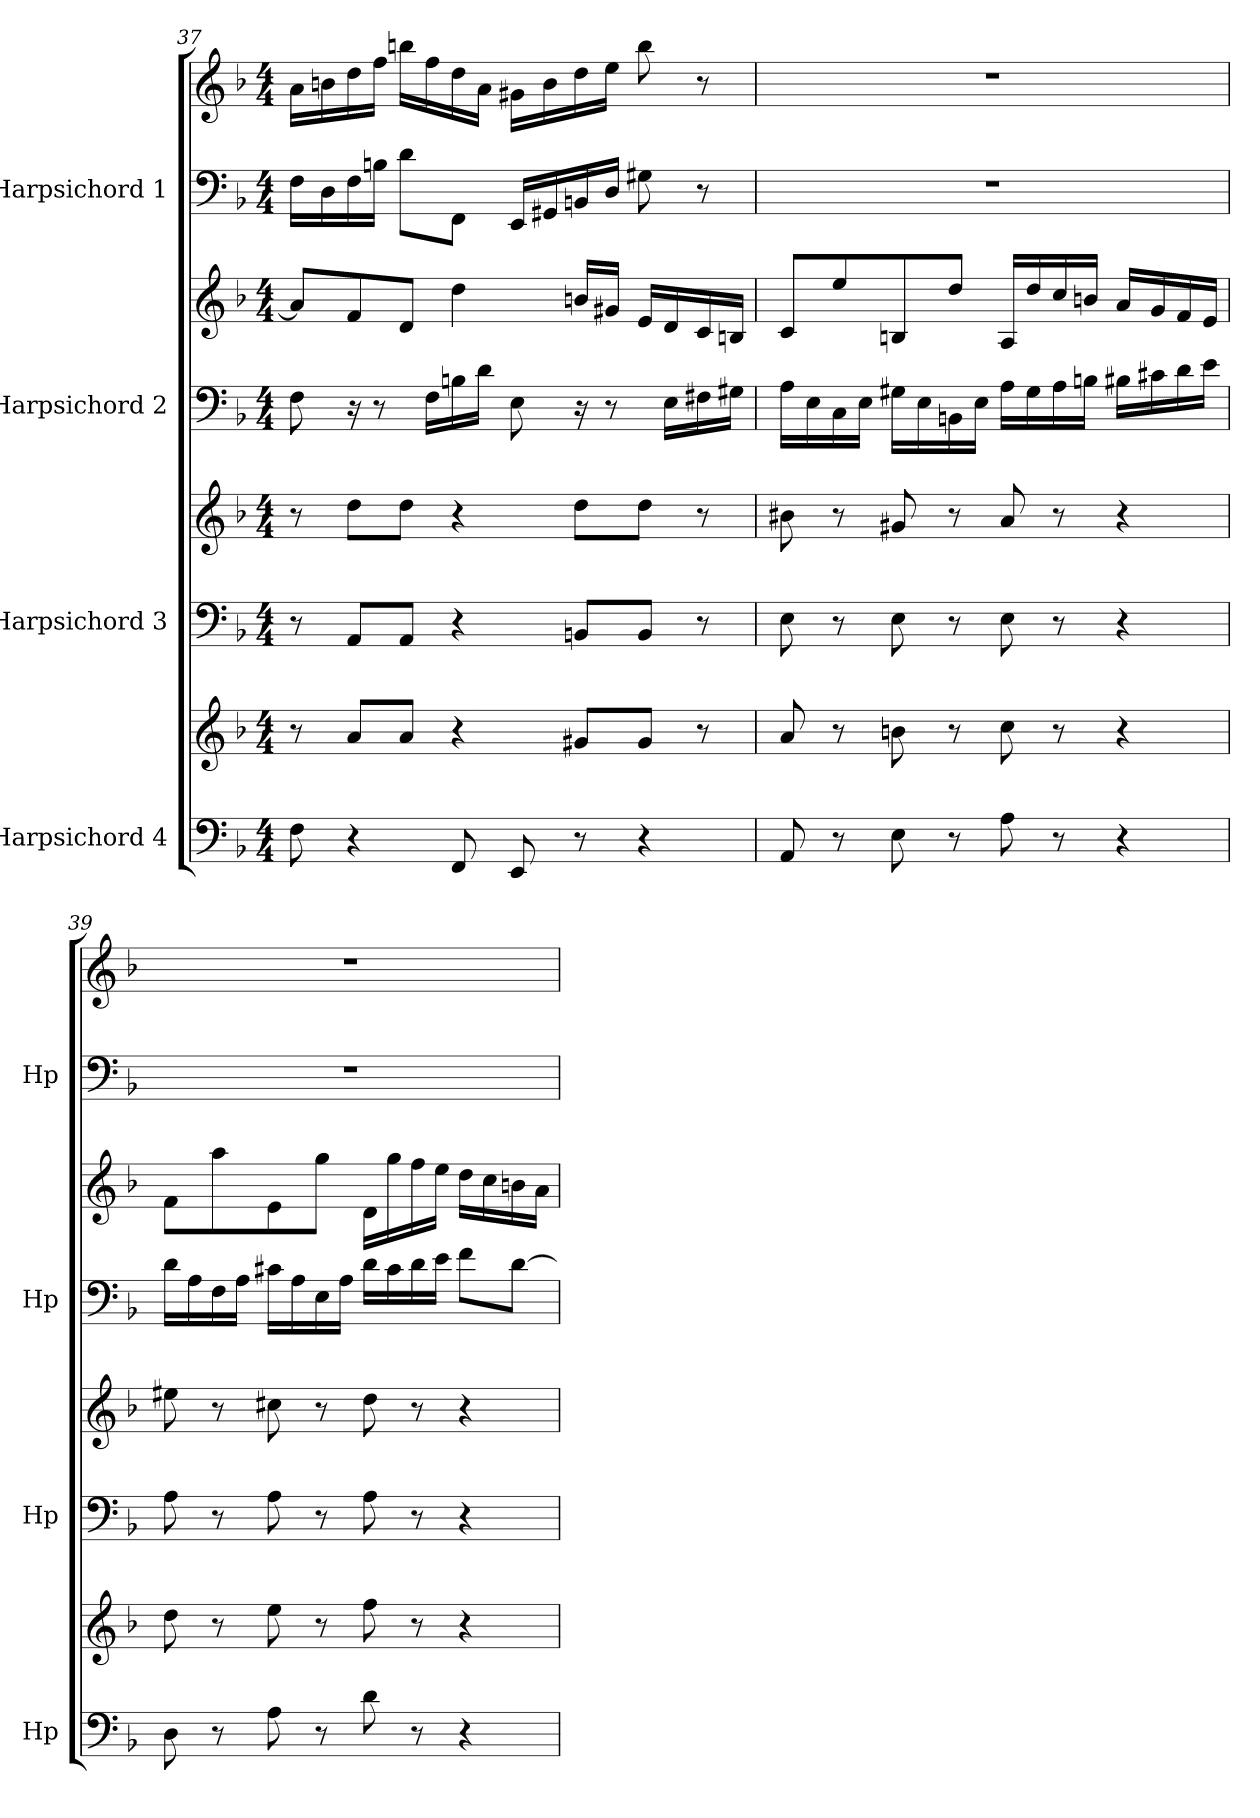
**kern	**kern	**kern	**kern	**kern	**kern	**kern	**kern
*part4	*part4	*part3	*part3	*part2	*part2	*part1	*part1
*staff8	*staff7	*staff6	*staff5	*staff4	*staff3	*staff2	*staff1
*I"Harpsichord 4	*	*I"Harpsichord 3	*	*I"Harpsichord 2	*	*I"Harpsichord 1	*
*I'Hp	*	*I'Hp	*	*I'Hp	*	*I'Hp	*
!!LO:LB:g=z
*clefF4	*clefG2	*clefF4	*clefG2	*clefF4	*clefG2	*clefF4	*clefG2
*k[b-]	*k[b-]	*k[b-]	*k[b-]	*k[b-]	*k[b-]	*k[b-]	*k[b-]
*M4/4	*M4/4	*M4/4	*M4/4	*M4/4	*M4/4	*M4/4	*M4/4
=37	=37	=37	=37	=37	=37	=37	=37
8F\	8r	8r	8r	8F\	8a/L]	16F\LL	16a\LL
.	.	.	.	.	.	16D\	16bn\
4r	8a/L	8AA/L	8dd\L	16r	8f/	16F\	16dd\
.	.	.	.	8r	.	16Bn\JJ	16ff\JJ
.	8a/J	8AA/J	8dd\J	.	8d/J	8d\L	16bbn\LL
.	.	.	.	16F\LL	.	.	16ff\
8FF/	4r	4r	4r	16Bn\	4dd\	8FF\J	16dd\
.	.	.	.	16d\JJ	.	.	16a\JJ
8EE/	.	.	.	8E\	.	16EE/LL	16g#X\LL
.	.	.	.	.	.	16GG#X/	16b\
8r	8g#X/L	8BBn/L	8dd\L	16r	16bn/LL	16BBn/	16dd\
.	.	.	.	8r	16g#X/JJ	16D/JJ	16ee\JJ
4r	8g#/J	8BB/J	8dd\J	.	16e/LL	8G#X\	8bb\
.	.	.	.	16E\LL	16d/	.	.
.	8r	8r	8r	16F#X\	16c/	8r	8r
.	.	.	.	16G#X\JJ	16Bn/JJ	.	.
=38	=38	=38	=38	=38	=38	=38	=38
8AA/	8a/	8E\	8b#X\	16A\LL	8c/L	1r	1r
.	.	.	.	16E\	.	.	.
8r	8r	8r	8r	16C\	8ee/	.	.
.	.	.	.	16E\JJ	.	.	.
8E\	8bn\	8E\	8g#X/	16G#X\LL	8Bn/	.	.
.	.	.	.	16E\	.	.	.
8r	8r	8r	8r	16BBn\	8dd/J	.	.
.	.	.	.	16E\JJ	.	.	.
8A\	8cc\	8E\	8a/	16A\LL	16A/LL	.	.
.	.	.	.	16G#\	16dd/	.	.
8r	8r	8r	8r	16A\	16cc/	.	.
.	.	.	.	16Bn\JJ	16bn/JJ	.	.
4r	4r	4r	4r	16B#X\LL	16a/LL	.	.
.	.	.	.	16c#X\	16g/	.	.
.	.	.	.	16d\	16f/	.	.
.	.	.	.	16e\JJ	16e/JJ	.	.
=39	=39	=39	=39	=39	=39	=39	=39
8D\	8dd\	8A\	8ee#X\	16d\LL	8f\L	1r	1r
.	.	.	.	16A\	.	.	.
8r	8r	8r	8r	16F\	8aa\	.	.
.	.	.	.	16A\JJ	.	.	.
8A\	8ee\	8A\	8cc#X\	16c#X\LL	8e\	.	.
.	.	.	.	16A\	.	.	.
8r	8r	8r	8r	16E\	8gg\J	.	.
.	.	.	.	16A\JJ	.	.	.
8d\	8ff\	8A\	8dd\	16d\LL	16d\LL	.	.
.	.	.	.	16c#\	16gg\	.	.
8r	8r	8r	8r	16d\	16ff\	.	.
.	.	.	.	16e\JJ	16ee\JJ	.	.
4r	4r	4r	4r	8f\L	16dd\LL	.	.
.	.	.	.	.	16cc\	.	.
.	.	.	.	[8d\J	16bn\	.	.
.	.	.	.	.	16a\JJ	.	.
=	=	=	=	=	=	=	=
*-	*-	*-	*-	*-	*-	*-	*-
